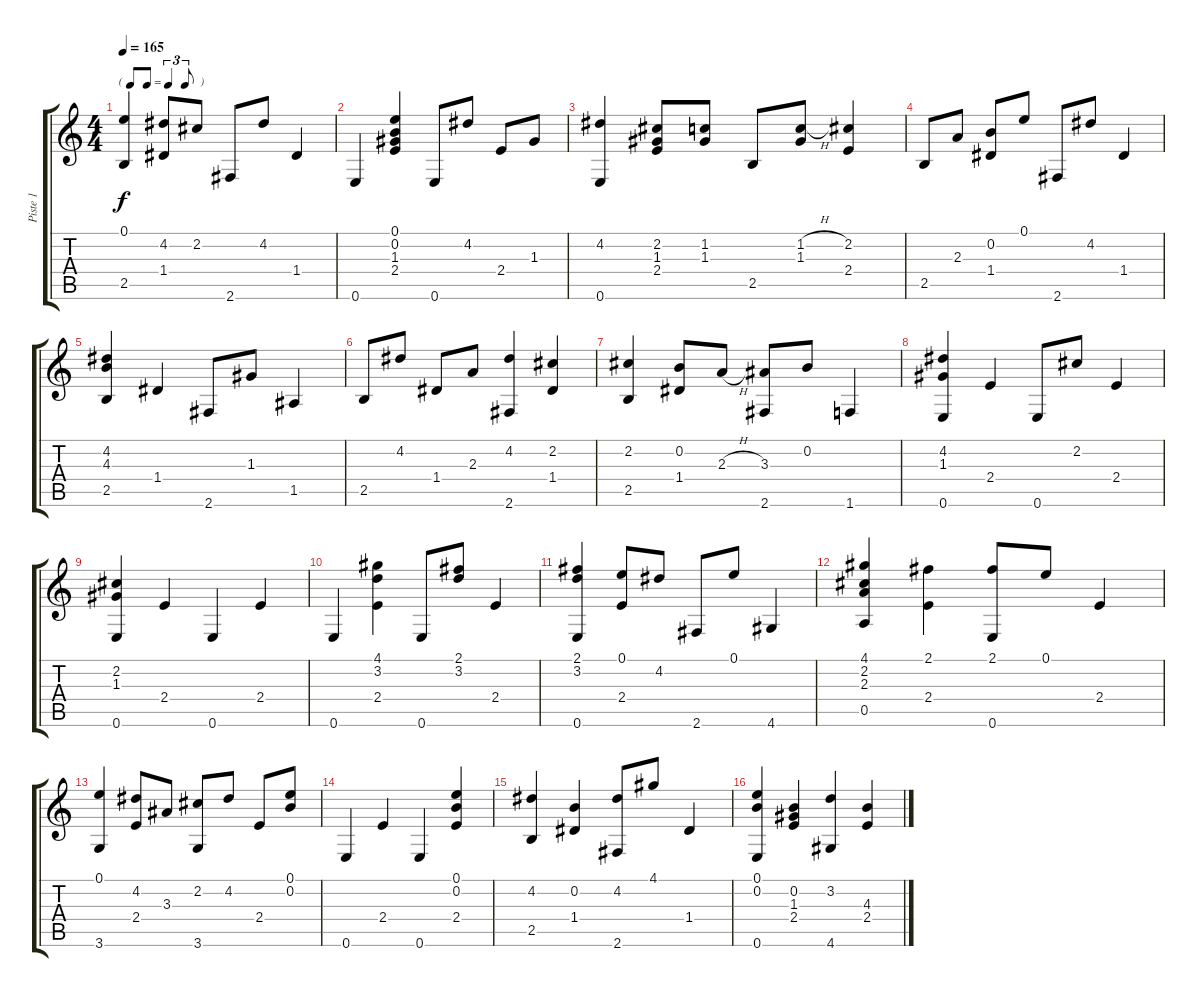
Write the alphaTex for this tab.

\track ("Piste 1" "Piste 1") {instrument acousticguitarnylon}
\staff {score tabs}
\tuning (E4 B3 G3 D3 A2 E2) {hide}
\ts (4 4)
\tf triplet8th
\tempo 165
\clef g2
\ks c
(0.1 2.5).4{dy f} (4.2 1.4).8 2.2.8 2.6.8 4.2.8 1.4.4 |
0.6.4 (0.1 0.2 1.3 2.4).4 0.6.8 4.2.8 2.4.8 1.3.8 |
(4.2 0.6).4 (2.2 1.3 2.4).8 (1.2 1.3).8 2.5.8 (1.2{h} 1.3).8 (2.2 2.4).4 |
2.5.8 2.3.8 (0.2 1.4).8 0.1.8 2.6.8 4.2.8 1.4.4 |
(4.2 4.3 2.5).4 1.4.4 2.6.8 1.3.8 1.5.4 |
2.5.8 4.2.8 1.4.8 2.3.8 (4.2 2.6).4 (2.2 1.4).4 |
(2.2 2.5).4 (0.2 1.4).8 2.3{h}.8 (3.3 2.6).8 0.2.8 1.6.4 |
(4.2 1.3 0.6).4 2.4.4 0.6.8 2.2.8 2.4.4 |
(2.2 1.3 0.6).4 2.4.4 0.6.4 2.4.4 |
0.6.4 (4.1 3.2 2.4).4 0.6.8 (2.1 3.2).8 2.4.4 |
(2.1 3.2 0.6).4 (0.1 2.4).8 4.2.8 2.6.8 0.1.8 4.6.4 |
(4.1 2.2 2.3 0.5).4 (2.1 2.4).4 (2.1 0.6).8 0.1.8 2.4.4 |
(0.1 3.6).4 (4.2 2.4).8 3.3.8 (2.2 3.6).8 4.2.8 2.4.8 (0.1 0.2).8 |
0.6.4 2.4.4 0.6.4 (0.1 0.2 2.4).4 |
(4.2 2.5).4 (0.2 1.4).4 (4.2 2.6).8 4.1.8 1.4.4 |
(0.1 0.2 0.6).4 (0.2 1.3 2.4).4 (3.2 4.6).4 (4.3 2.4).4
